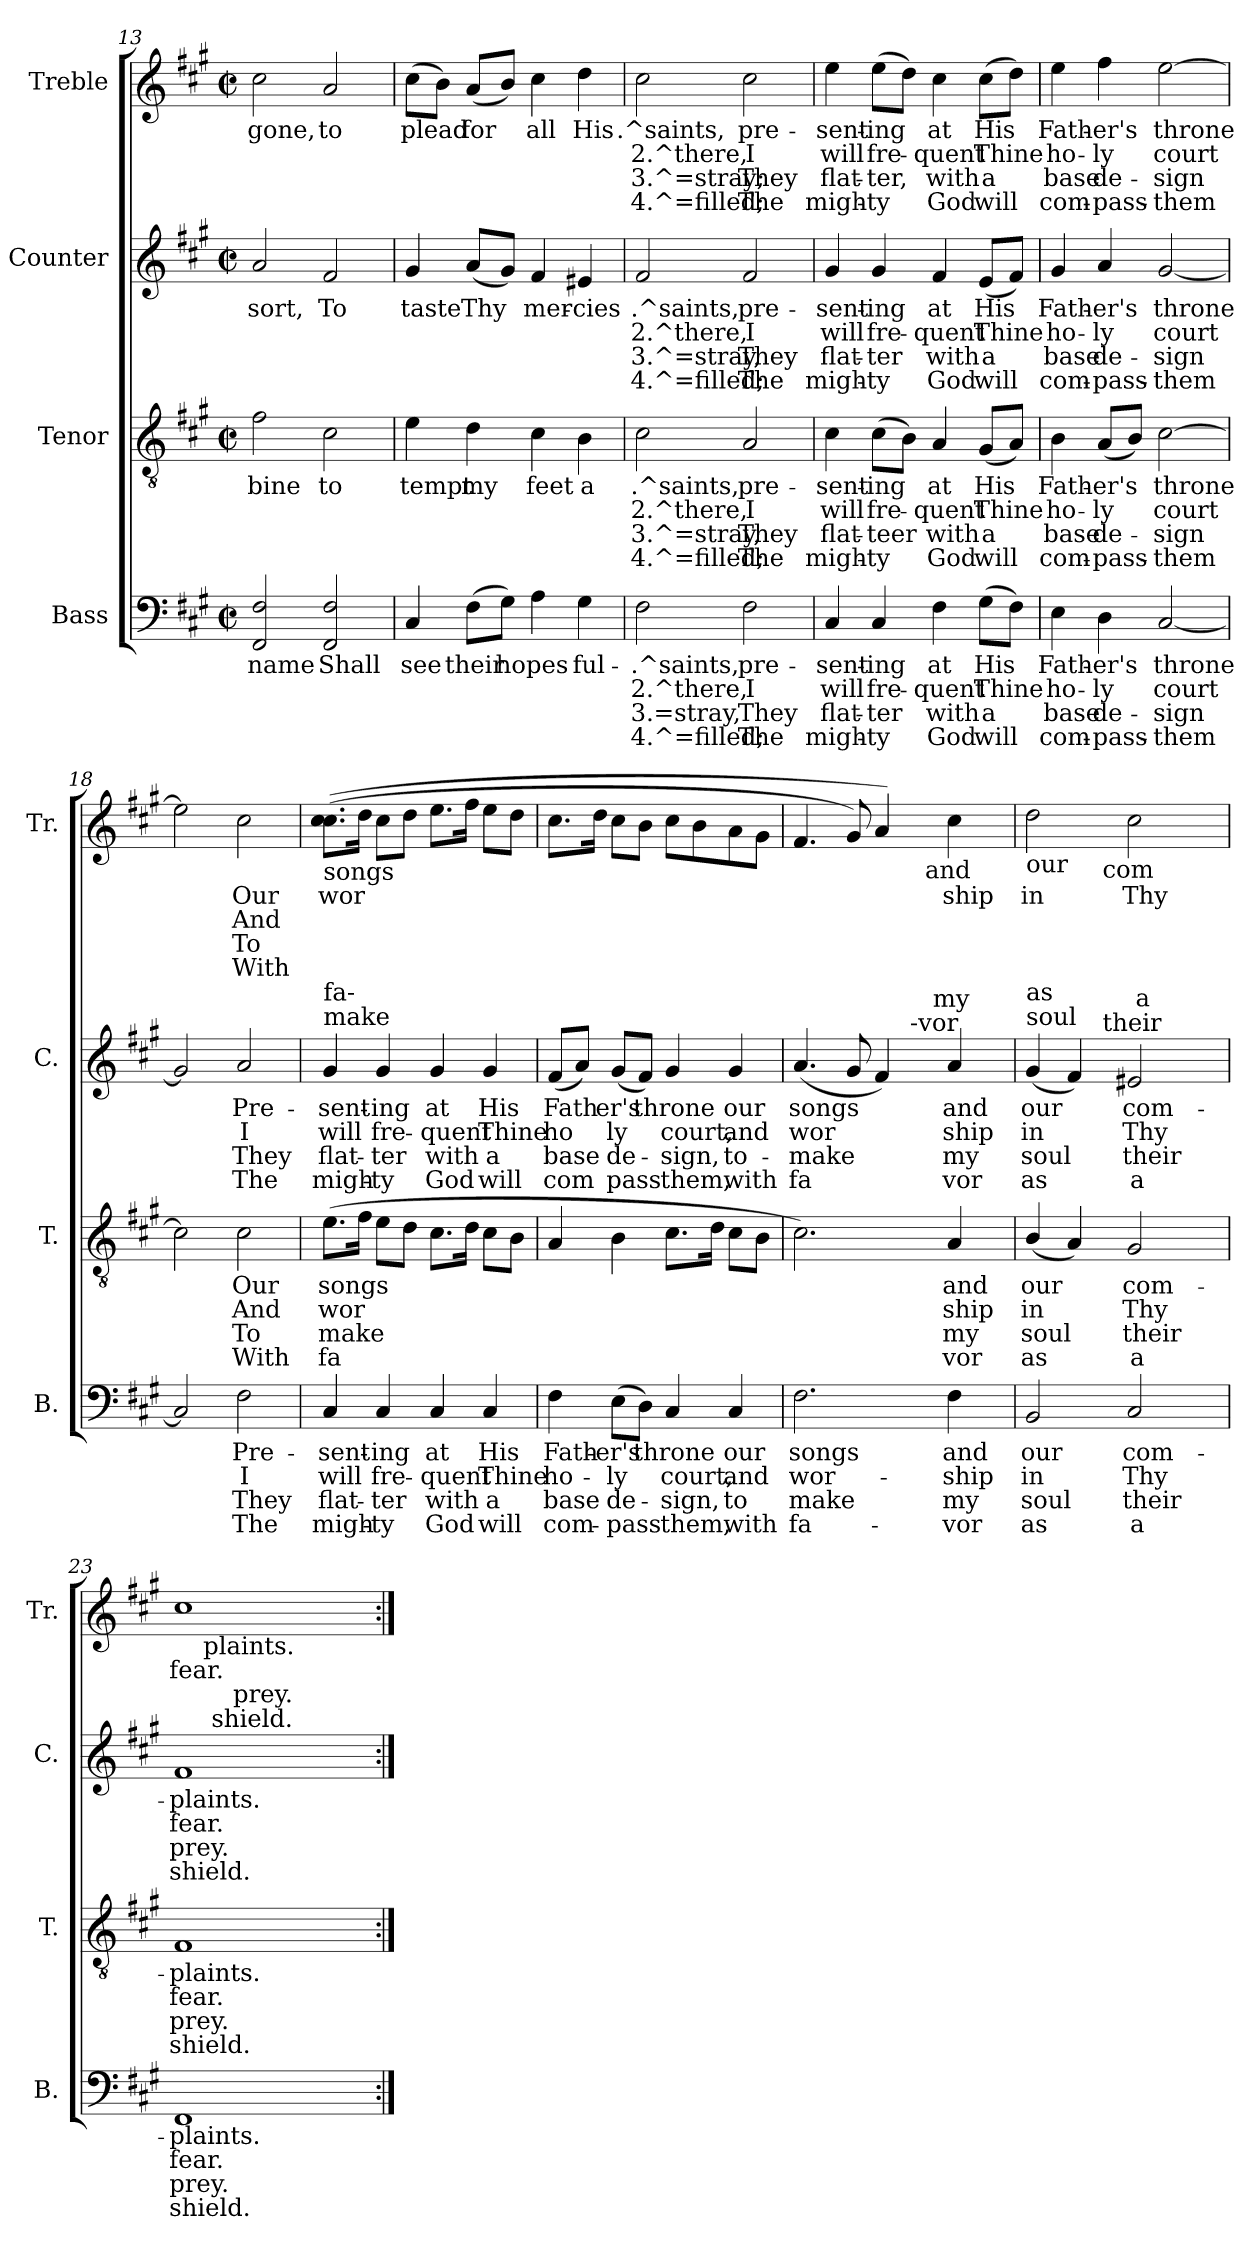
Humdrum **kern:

**kern	**text	**text	**text	**text	**kern	**text	**text	**text	**text	**kern	**text	**text	**text	**text	**kern	**text	**text	**text	**text
*part4	*part4	*part4	*part4	*part4	*part3	*part3	*part3	*part3	*part3	*part2	*part2	*part2	*part2	*part2	*part1	*part1	*part1	*part1	*part1
*staff4	*staff4	*staff4	*staff4	*staff4	*staff3	*staff3	*staff3	*staff3	*staff3	*staff2	*staff2	*staff2	*staff2	*staff2	*staff1	*staff1	*staff1	*staff1	*staff1
*I"Bass	*	*	*	*	*I"Tenor	*	*	*	*	*I"Counter	*	*	*	*	*I"Treble	*	*	*	*
*I'B.	*	*	*	*	*I'T.	*	*	*	*	*I'C.	*	*	*	*	*I'Tr.	*	*	*	*
*clefF4	*	*	*	*	*clefGv2	*	*	*	*	*clefG2	*	*	*	*	*clefG2	*	*	*	*
*k[f#c#g#]	*	*	*	*	*k[f#c#g#]	*	*	*	*	*k[f#c#g#]	*	*	*	*	*k[f#c#g#]	*	*	*	*
*A:	*	*	*	*	*A:	*	*	*	*	*A:	*	*	*	*	*A:	*	*	*	*
*M2/2	*	*	*	*	*M2/2	*	*	*	*	*M2/2	*	*	*	*	*M2/2	*	*	*	*
*met(c|)	*	*	*	*	*met(c|)	*	*	*	*	*met(c|)	*	*	*	*	*met(c|)	*	*	*	*
=13	=13	=13	=13	=13	=13	=13	=13	=13	=13	=13	=13	=13	=13	=13	=13	=13	=13	=13	=13
!	!LO:LY:b:rj	!	!	!	!	!LO:LY:b:rj	!	!	!	!	!LO:LY:b:rj	!	!	!	!	!LO:LY:b:rj	!	!	!
2F#/ 2FF#/	name	.	.	.	2f#\	-bine	.	.	.	2a/	-sort,	.	.	.	2cc#\	gone,	.	.	.
!	!LO:LY:b:rj	!	!	!	!	!LO:LY:b:rj	!	!	!	!	!LO:LY:b:rj	!	!	!	!	!LO:LY:b:rj	!	!	!
2F#/ 2FF#/	Shall	.	.	.	2c#\	to	.	.	.	2f#/	To	.	.	.	2a/	to	.	.	.
=14	=14	=14	=14	=14	=14	=14	=14	=14	=14	=14	=14	=14	=14	=14	=14	=14	=14	=14	=14
!	!LO:LY:b:rj	!	!	!	!	!LO:LY:b:rj	!	!	!	!	!LO:LY:b:rj	!	!	!	!	!LO:LY:b:rj	!	!	!
4C#/	see	.	.	.	4e\	tempt	.	.	.	4g#/	taste	.	.	.	(>8cc#\L	plead	.	.	.
!	!	!	!	!	!	!	!	!	!	!	!	!	!	!	!	!LO:LY:b:rj	!	!	!
.	.	.	.	.	.	.	.	.	.	.	.	.	.	.	8b\J)	.	.	.	.
!	!LO:LY:b:rj	!	!	!	!	!LO:LY:b:rj	!	!	!	!	!LO:LY:b:rj	!	!	!	!	!LO:LY:b:rj	!	!	!
(>8F#\L	their	.	.	.	4d\	my	.	.	.	(<8a/L	Thy	.	.	.	(<8a/L	for	.	.	.
!	!LO:LY:b:rj	!	!	!	!	!	!	!	!	!	!LO:LY:b:rj	!	!	!	!	!LO:LY:b:rj	!	!	!
8G#\J)	hopes	.	.	.	.	.	.	.	.	8g#/J)	.	.	.	.	8b/J)	.	.	.	.
!	!LO:LY:b:rj	!	!	!	!	!LO:LY:b:rj	!	!	!	!	!LO:LY:b:rj	!	!	!	!	!LO:LY:b:rj	!	!	!
4A\	.	.	.	.	4c#\	feet	.	.	.	4f#/	mer-	.	.	.	4cc#\	all	.	.	.
!	!LO:LY:b:rj	!	!	!	!	!LO:LY:b:rj	!	!	!	!	!LO:LY:b:rj	!	!	!	!	!LO:LY:b:rj	!	!	!
4G#\	ful-	.	.	.	4B\	a	.	.	.	4e#X/	-cies	.	.	.	4dd\	His	.	.	.
!!LO:PB:g=z
=15	=15	=15	=15	=15	=15	=15	=15	=15	=15	=15	=15	=15	=15	=15	=15	=15	=15	=15	=15
!	!LO:LY:b:rj	!LO:LY:b:rj	!LO:LY:b:rj	!LO:LY:b:rj	!	!LO:LY:b:rj	!LO:LY:b:rj	!LO:LY:b:rj	!LO:LY:b:rj	!	!LO:LY:b:rj	!LO:LY:b:rj	!LO:LY:b:rj	!LO:LY:b:rj	!	!LO:LY:b:rj	!LO:LY:b:rj	!LO:LY:b:rj	!LO:LY:b:rj
2F#\	-.^saints,	2.^there,	3.=stray,	4.^=filled;	2c#\	.^saints,	2.^there,	3.^=stray,	4.^=filled;	2f#/	.^saints,	2.^there,	3.^=stray,	4.^=filled;	2cc#\	.^saints,	2.^there,	3.^=stray;	4.^=filled;
!	!LO:LY:b:rj	!LO:LY:b:rj	!LO:LY:b:rj	!LO:LY:b:rj	!	!LO:LY:b:rj	!LO:LY:b:rj	!LO:LY:b:rj	!LO:LY:b:rj	!	!LO:LY:b:rj	!LO:LY:b:rj	!LO:LY:b:rj	!LO:LY:b:rj	!	!LO:LY:b:rj	!LO:LY:b:rj	!LO:LY:b:rj	!LO:LY:b:rj
2F#\	pre-	-I	They	The	2A/	pre-	-I	They	The	2f#/	pre-	-I	They	The	2cc#\	pre-	-I	They	The
=16	=16	=16	=16	=16	=16	=16	=16	=16	=16	=16	=16	=16	=16	=16	=16	=16	=16	=16	=16
!	!LO:LY:b:rj	!LO:LY:b:rj	!LO:LY:b:rj	!LO:LY:b:rj	!	!LO:LY:b:rj	!LO:LY:b:rj	!LO:LY:b:rj	!LO:LY:b:rj	!	!LO:LY:b:rj	!LO:LY:b:rj	!LO:LY:b:rj	!LO:LY:b:rj	!	!LO:LY:b:rj	!LO:LY:b:rj	!LO:LY:b:rj	!LO:LY:b:rj
4C#/	sent-	-will	flat-	-migh-	4c#\	sent-	-will	flat-	-migh-	4g#/	sent-	-will	flat-	-migh-	4ee\	sent-	-will	flat-	-migh-
!	!LO:LY:b:rj	!LO:LY:b:rj	!LO:LY:b:rj	!LO:LY:b:rj	!	!LO:LY:b:rj	!LO:LY:b:rj	!LO:LY:b:rj	!LO:LY:b:rj	!	!LO:LY:b:rj	!LO:LY:b:rj	!LO:LY:b:rj	!LO:LY:b:rj	!	!LO:LY:b:rj	!LO:LY:b:rj	!LO:LY:b:rj	!LO:LY:b:rj
4C#/	-ing	fre-	-ter	ty	(>8c#\L	-ing	fre-	-teer	ty	4g#/	-ing	fre-	-ter	ty	(>8ee\L	-ing	fre-	-ter,	ty
!	!	!	!	!	!	!LO:LY:b:rj	!LO:LY:b:rj	!LO:LY:b:rj	!LO:LY:b:rj	!	!	!	!	!	!	!LO:LY:b:rj	!LO:LY:b:rj	!LO:LY:b:rj	!LO:LY:b:rj
.	.	.	.	.	8B\J)	.	.	.	.	.	.	.	.	.	8dd\J)	.	.	.	.
!	!LO:LY:b:rj	!LO:LY:b:rj	!LO:LY:b:rj	!LO:LY:b:rj	!	!LO:LY:b:rj	!LO:LY:b:rj	!LO:LY:b:rj	!LO:LY:b:rj	!	!LO:LY:b:rj	!LO:LY:b:rj	!LO:LY:b:rj	!LO:LY:b:rj	!	!LO:LY:b:rj	!LO:LY:b:rj	!LO:LY:b:rj	!LO:LY:b:rj
4F#\	at	quent	with	God	4A/	at	quent	with	God	4f#/	at	quent	with	God	4cc#\	at	quent	with	God
!	!LO:LY:b:rj	!LO:LY:b:rj	!LO:LY:b:rj	!LO:LY:b:rj	!	!LO:LY:b:rj	!LO:LY:b:rj	!LO:LY:b:rj	!LO:LY:b:rj	!	!LO:LY:b:rj	!LO:LY:b:rj	!LO:LY:b:rj	!LO:LY:b:rj	!	!LO:LY:b:rj	!LO:LY:b:rj	!LO:LY:b:rj	!LO:LY:b:rj
(>8G#\L	His	Thine	a	will	(<8G#/L	His	Thine	a	will	(<8e/L	His	Thine	a	will	(>8cc#\L	His	Thine	a	will
!	!LO:LY:b:rj	!LO:LY:b:rj	!LO:LY:b:rj	!LO:LY:b:rj	!	!LO:LY:b:rj	!LO:LY:b:rj	!LO:LY:b:rj	!LO:LY:b:rj	!	!LO:LY:b:rj	!LO:LY:b:rj	!LO:LY:b:rj	!LO:LY:b:rj	!	!LO:LY:b:rj	!LO:LY:b:rj	!LO:LY:b:rj	!LO:LY:b:rj
8F#\J)	.	.	.	.	8A/J)	.	.	.	.	8f#/J)	.	.	.	.	8dd\J)	.	.	.	.
=17	=17	=17	=17	=17	=17	=17	=17	=17	=17	=17	=17	=17	=17	=17	=17	=17	=17	=17	=17
!	!LO:LY:b:rj	!LO:LY:b:rj	!LO:LY:b:rj	!LO:LY:b:rj	!	!LO:LY:b:rj	!LO:LY:b:rj	!LO:LY:b:rj	!LO:LY:b:rj	!	!LO:LY:b:rj	!LO:LY:b:rj	!LO:LY:b:rj	!LO:LY:b:rj	!	!LO:LY:b:rj	!LO:LY:b:rj	!LO:LY:b:rj	!LO:LY:b:rj
4E\	Fath-	-ho-	-base	com-	4B\	Fath-	-ho-	-base	com-	4g#/	Fath-	-ho-	-base	com-	4ee\	Fath-	-ho-	-base	com-
!	!LO:LY:b:rj	!LO:LY:b:rj	!LO:LY:b:rj	!LO:LY:b:rj	!	!LO:LY:b:rj	!LO:LY:b:rj	!LO:LY:b:rj	!LO:LY:b:rj	!	!LO:LY:b:rj	!LO:LY:b:rj	!LO:LY:b:rj	!LO:LY:b:rj	!	!LO:LY:b:rj	!LO:LY:b:rj	!LO:LY:b:rj	!LO:LY:b:rj
4D\	-er's	ly	de-	-pass-	(<8A/L	-er's	ly	de-	-pass-	4a/	-er's	ly	de-	-pass-	4ff#\	-er's	ly	de-	-pass-
!	!	!	!	!	!	!LO:LY:b:rj	!LO:LY:b:rj	!LO:LY:b:rj	!LO:LY:b:rj	!	!	!	!	!	!	!	!	!	!
.	.	.	.	.	8B/J)	--	-	.	.	.	.	.	.	.	.	.	.	.	.
!	!LO:LY:b:rj	!LO:LY:b:rj	!LO:LY:b:rj	!LO:LY:b:rj	!	!LO:LY:b:rj	!LO:LY:b:rj	!LO:LY:b:rj	!LO:LY:b:rj	!	!LO:LY:b:rj	!LO:LY:b:rj	!LO:LY:b:rj	!LO:LY:b:rj	!	!LO:LY:b:rj	!LO:LY:b:rj	!LO:LY:b:rj	!LO:LY:b:rj
[<2C#/	-throne	court	sign	them	[>2c#\	throne	court	sign	them	[<2g#/	-throne	court	sign	them	[>2ee\	-throne	court	sign	them
=18	=18	=18	=18	=18	=18	=18	=18	=18	=18	=18	=18	=18	=18	=18	=18	=18	=18	=18	=18
!	!LO:LY:b:rj	!LO:LY:b:rj	!LO:LY:b:rj	!LO:LY:b:rj	!	!LO:LY:b:rj	!LO:LY:b:rj	!LO:LY:b:rj	!LO:LY:b:rj	!	!LO:LY:b:rj	!LO:LY:b:rj	!LO:LY:b:rj	!LO:LY:b:rj	!	!LO:LY:b:rj	!LO:LY:b:rj	!LO:LY:b:rj	!LO:LY:b:rj
2C#/]	.	-	-	.	2c#\]	.	.	.	.	2g#/]	.	-	-	.	2ee\]	.	.	.	.
!	!LO:LY:b:rj	!LO:LY:b:rj	!LO:LY:b:rj	!LO:LY:b:rj	!	!LO:LY:b:rj	!LO:LY:b:rj	!LO:LY:b:rj	!LO:LY:b:rj	!	!LO:LY:b:rj	!LO:LY:b:rj	!LO:LY:b:rj	!LO:LY:b:rj	!	!LO:LY:b:rj	!LO:LY:b:rj	!LO:LY:b:rj	!LO:LY:b:rj
2F#\	Pre-	-I	They	The	2c#\	Our	And	To	With	2a/	Pre-	-I	They	The	2cc#\	Our	And	To	With
!!LO:LB:g=z
=19	=19	=19	=19	=19	=19	=19	=19	=19	=19	=19	=19	=19	=19	=19	=19	=19	=19	=19	=19
!	!	!	!	!	!	!	!	!	!	!	!	!	!	!	!LO:TX:b:t=songs	!	!	!	!
!	!	!	!	!	!	!	!	!	!	!LO:TX:a:t=make	!	!	!	!	!	!	!	!	!
!	!	!	!	!	!	!	!	!	!	!LO:TX:a:t=fa-	!	!	!	!	!	!	!	!	!
!	!LO:LY:b:rj	!LO:LY:b:rj	!LO:LY:b:rj	!LO:LY:b:rj	!	!LO:LY:b:rj	!LO:LY:b:rj	!LO:LY:b:rj	!LO:LY:b:rj	!	!LO:LY:b:rj	!LO:LY:b:rj	!LO:LY:b:rj	!LO:LY:b:rj	!	!LO:LY:b:rj	!	!	!
4C#/	sent-	-will	flat-	-migh-	(>8.e\L	songs	wor	make	fa	4g#/	sent-	-will	flat-	-migh-	(>(>8.cc#\ 8.cc#\L	wor-	.	.	.
!	!	!	!	!	!	!LO:LY:b:rj	!LO:LY:b:rj	!LO:LY:b:rj	!LO:LY:b:rj	!	!	!	!	!	!	!LO:LY:b:rj	!	!	!
.	.	.	.	.	16f#\J	.	.	.	.	.	.	.	.	.	16dd\J	--	.	.	.
!	!LO:LY:b:rj	!LO:LY:b:rj	!LO:LY:b:rj	!LO:LY:b:rj	!	!LO:LY:b:rj	!LO:LY:b:rj	!LO:LY:b:rj	!LO:LY:b:rj	!	!LO:LY:b:rj	!LO:LY:b:rj	!LO:LY:b:rj	!LO:LY:b:rj	!	!LO:LY:b:rj	!	!	!
4C#/	-ing	fre-	-ter	ty	8e\L	.	.	.	.	4g#/	-ing	fre-	-ter	ty	8cc#\L	--	.	.	.
!	!	!	!	!	!	!LO:LY:b:rj	!LO:LY:b:rj	!LO:LY:b:rj	!LO:LY:b:rj	!	!	!	!	!	!	!LO:LY:b:rj	!	!	!
.	.	.	.	.	8d\J	.	.	.	.	.	.	.	.	.	8dd\J	--	.	.	.
!	!LO:LY:b:rj	!LO:LY:b:rj	!LO:LY:b:rj	!LO:LY:b:rj	!	!LO:LY:b:rj	!LO:LY:b:rj	!LO:LY:b:rj	!LO:LY:b:rj	!	!LO:LY:b:rj	!LO:LY:b:rj	!LO:LY:b:rj	!LO:LY:b:rj	!	!LO:LY:b:rj	!	!	!
4C#/	at	quent	with	God	8.c#\L	.	.	.	.	4g#/	at	quent	with	God	8.ee\L	--	.	.	.
!	!	!	!	!	!	!LO:LY:b:rj	!LO:LY:b:rj	!LO:LY:b:rj	!LO:LY:b:rj	!	!	!	!	!	!	!LO:LY:b:rj	!	!	!
.	.	.	.	.	16d\J	.	.	.	.	.	.	.	.	.	16ff#\J	--	.	.	.
!	!LO:LY:b:rj	!LO:LY:b:rj	!LO:LY:b:rj	!LO:LY:b:rj	!	!LO:LY:b:rj	!LO:LY:b:rj	!LO:LY:b:rj	!LO:LY:b:rj	!	!LO:LY:b:rj	!LO:LY:b:rj	!LO:LY:b:rj	!LO:LY:b:rj	!	!LO:LY:b:rj	!	!	!
4C#/	His	Thine	a	will	8c#\L	.	.	.	.	4g#/	His	Thine	a	will	8ee\L	--	.	.	.
!	!	!	!	!	!	!LO:LY:b:rj	!LO:LY:b:rj	!LO:LY:b:rj	!LO:LY:b:rj	!	!	!	!	!	!	!LO:LY:b:rj	!	!	!
.	.	.	.	.	8B\J	.	.	.	.	.	.	.	.	.	8dd\J	--	.	.	.
=20	=20	=20	=20	=20	=20	=20	=20	=20	=20	=20	=20	=20	=20	=20	=20	=20	=20	=20	=20
!	!LO:LY:b:rj	!LO:LY:b:rj	!LO:LY:b:rj	!LO:LY:b:rj	!	!LO:LY:b:rj	!	!	!	!	!LO:LY:b:rj	!LO:LY:b:rj	!LO:LY:b:rj	!LO:LY:b:rj	!	!LO:LY:b:rj	!	!	!
4F#\	Fath-	-ho-	-base	com-	4A/	.	.	.	.	(<8f#/L	Fath-	-ho-	-base	com-	8.cc#\L	--	.	.	.
!	!	!	!	!	!	!	!	!	!	!	!LO:LY:b:rj	!LO:LY:b:rj	!LO:LY:b:rj	!LO:LY:b:rj	!	!	!	!	!
.	.	.	.	.	.	.	.	.	.	8a/J)	--	-	.	-	.	.	.	.	.
!	!	!	!	!	!	!	!	!	!	!	!	!	!	!	!	!LO:LY:b:rj	!	!	!
.	.	.	.	.	.	.	.	.	.	.	.	.	.	.	16dd\J	--	.	.	.
!	!LO:LY:b:rj	!LO:LY:b:rj	!LO:LY:b:rj	!LO:LY:b:rj	!	!LO:LY:b:rj	!	!	!	!	!LO:LY:b:rj	!LO:LY:b:rj	!LO:LY:b:rj	!LO:LY:b:rj	!	!LO:LY:b:rj	!	!	!
(>8E\L	-er's	ly	de-	-pass	4B\	.	.	.	.	(<8g#/L	-er's	ly	de-	-pass	8cc#\L	--	.	.	.
!	!LO:LY:b:rj	!LO:LY:b:rj	!LO:LY:b:rj	!LO:LY:b:rj	!	!	!	!	!	!	!LO:LY:b:rj	!LO:LY:b:rj	!LO:LY:b:rj	!LO:LY:b:rj	!	!LO:LY:b:rj	!	!	!
8D\J)	throne	.	.	.	.	.	.	.	.	8f#/J)	throne	.	.	.	8b\J	--	.	.	.
!	!LO:LY:b:rj	!LO:LY:b:rj	!LO:LY:b:rj	!LO:LY:b:rj	!	!LO:LY:b:rj	!	!	!	!	!LO:LY:b:rj	!LO:LY:b:rj	!LO:LY:b:rj	!LO:LY:b:rj	!	!LO:LY:b:rj	!	!	!
4C#/	.	court,	sign,	them,	8.c#\L	.	.	.	.	4g#/	.	court,	sign,	them,	8cc#\L	--	.	.	.
!	!	!	!	!	!	!	!	!	!	!	!	!	!	!	!	!LO:LY:b:rj	!	!	!
.	.	.	.	.	.	.	.	.	.	.	.	.	.	.	8b\	--	.	.	.
!	!	!	!	!	!	!LO:LY:b:rj	!	!	!	!	!	!	!	!	!	!	!	!	!
.	.	.	.	.	16d\J	.	.	.	.	.	.	.	.	.	.	.	.	.	.
!	!LO:LY:b:rj	!LO:LY:b:rj	!LO:LY:b:rj	!LO:LY:b:rj	!	!LO:LY:b:rj	!	!	!	!	!LO:LY:b:rj	!LO:LY:b:rj	!LO:LY:b:rj	!LO:LY:b:rj	!	!LO:LY:b:rj	!	!	!
4C#/	our	and	to	with	8c#\L	.	.	.	.	4g#/	our	and	to-	-with	8a\	--	.	.	.
!	!	!	!	!	!	!LO:LY:b:rj	!	!	!	!	!	!	!	!	!	!LO:LY:b:rj	!	!	!
.	.	.	.	.	8B\J	.	.	.	.	.	.	.	.	.	8g#\J	--	.	.	.
=21	=21	=21	=21	=21	=21	=21	=21	=21	=21	=21	=21	=21	=21	=21	=21	=21	=21	=21	=21
!	!LO:LY:b:rj	!LO:LY:b:rj	!LO:LY:b:rj	!LO:LY:b:rj	!	!LO:LY:b:rj	!LO:LY:b:rj	!LO:LY:b:rj	!LO:LY:b:rj	!	!LO:LY:b:rj	!LO:LY:b:rj	!LO:LY:b:rj	!LO:LY:b:rj	!	!LO:LY:b:rj	!	!	!
*	*	*	*	*	*	*	*	*	*	*^	*	*	*	*	*^	*	*	*	*
*	*	*	*	*	*	*	*	*	*	*	*^	*	*	*	*	*	*	*	*	*	*
2.F#\	songs	wor-	-make	fa-	2.c#\)	.	.	.	.	(<4.a/	2ryy	2ryy	songs	wor	make	fa	4.f#/	2ryy	--	.	.	.
!	!	!	!	!	!	!	!	!	!	!	!	!	!LO:LY:b:rj	!LO:LY:b:rj	!LO:LY:b:rj	!LO:LY:b:rj	!	!	!LO:LY:b:rj	!	!	!
.	.	.	.	.	.	.	.	.	.	8g#/	.	.	.	.	.	.	8g#/)	.	--	.	.	.
!	!	!	!	!	!	!	!	!	!	!	!	!	!LO:LY:b:rj	!LO:LY:b:rj	!LO:LY:b:rj	!LO:LY:b:rj	!	!	!LO:LY:b:rj	!	!	!
.	.	.	.	.	.	.	.	.	.	4f#/)	8ryy	8ryy	.	.	.	.	4a/)	8.ryy	--	.	.	.
.	.	.	.	.	.	.	.	.	.	.	64ryy	16ryy	.	.	.	.	.	.	.	.	.	.
!	!	!	!	!	!	!	!	!	!	!	!LO:TX:a:t=-vor	!	!	!	!	!	!	!	!	!	!	!
.	.	.	.	.	.	.	.	.	.	.	4ryy	.	.	.	.	.	.	.	.	.	.	.
!	!	!	!	!	!	!	!	!	!	!	!	!	!	!	!	!	!	!LO:TX:b:t=and	!	!	!	!
.	.	.	.	.	.	.	.	.	.	.	.	64ryy	.	.	.	.	.	4ryy	.	.	.	.
!	!	!	!	!	!	!	!	!	!	!	!	!LO:TX:a:t=my	!	!	!	!	!	!	!	!	!	!
.	.	.	.	.	.	.	.	.	.	.	.	4ryy	.	.	.	.	.	.	.	.	.	.
!	!LO:LY:b:rj	!LO:LY:b:rj	!LO:LY:b:rj	!LO:LY:b:rj	!	!LO:LY:b:rj	!LO:LY:b:rj	!LO:LY:b:rj	!LO:LY:b:rj	!	!	!	!LO:LY:b:rj	!LO:LY:b:rj	!LO:LY:b:rj	!LO:LY:b:rj	!	!	!LO:LY:b:rj	!	!	!
4F#\	-and	ship	my	vor	4A/	and	ship	my	vor	4a/	.	.	and	ship	my	vor	4cc#\	.	-ship	.	.	.
.	.	.	.	.	.	.	.	.	.	.	16..ryy	.	.	.	.	.	.	.	.	.	.	.
.	.	.	.	.	.	.	.	.	.	.	.	.	.	.	.	.	.	16ryy	.	.	.	.
.	.	.	.	.	.	.	.	.	.	.	.	32.ryy	.	.	.	.	.	.	.	.	.	.
=22	=22	=22	=22	=22	=22	=22	=22	=22	=22	=22	=22	=22	=22	=22	=22	=22	=22	=22	=22	=22	=22	=22
!	!	!	!	!	!	!	!	!	!	!	!	!	!	!	!	!	!LO:TX:b:t=our	!	!	!	!	!
!	!	!	!	!	!	!	!	!	!	!LO:TX:a:t=soul	!	!	!	!	!	!	!	!	!	!	!	!
!	!	!	!	!	!	!	!	!	!	!LO:TX:a:t=as	!	!	!	!	!	!	!	!	!	!	!	!
!	!LO:LY:b:rj	!LO:LY:b:rj	!LO:LY:b:rj	!LO:LY:b:rj	!	!LO:LY:b:rj	!LO:LY:b:rj	!LO:LY:b:rj	!LO:LY:b:rj	!	!	!	!LO:LY:b:rj	!LO:LY:b:rj	!LO:LY:b:rj	!LO:LY:b:rj	!	!	!LO:LY:b:rj	!	!	!
2BB/	our	in	soul	as	(<4B/	our	in	soul	as	(<4g#/	4ryy	2ryy	our	in	soul	as	2dd\	4ryy	in	.	.	.
!	!	!	!	!	!	!LO:LY:b:rj	!LO:LY:b:rj	!LO:LY:b:rj	!LO:LY:b:rj	!	!	!	!LO:LY:b:rj	!LO:LY:b:rj	!LO:LY:b:rj	!LO:LY:b:rj	!	!	!	!	!	!
.	.	.	.	.	4A/)	.	-	-	.	4f#/)	8ryy	.	.	-	-	.	.	8ryy	.	.	.	.
.	.	.	.	.	.	.	.	.	.	.	64ryy	.	.	.	.	.	.	64ryy	.	.	.	.
!	!	!	!	!	!	!	!	!	!	!	!	!	!	!	!	!	!	!LO:TX:b:t=com	!	!	!	!
!	!	!	!	!	!	!	!	!	!	!	!LO:TX:a:t=their	!	!	!	!	!	!	!	!	!	!	!
.	.	.	.	.	.	.	.	.	.	.	2ryy	.	.	.	.	.	.	2ryy	.	.	.	.
!	!LO:LY:b:rj	!LO:LY:b:rj	!LO:LY:b:rj	!LO:LY:b:rj	!	!LO:LY:b:rj	!LO:LY:b:rj	!LO:LY:b:rj	!LO:LY:b:rj	!	!	!	!LO:LY:b:rj	!LO:LY:b:rj	!LO:LY:b:rj	!LO:LY:b:rj	!	!	!LO:LY:b:rj	!	!	!
2C#/	com-	-Thy	their	a	2G#/	com-	-Thy	their	a	2e#X/	.	64ryy	com-	-Thy	their	a	2cc#\	.	Thy	.	.	.
!	!	!	!	!	!	!	!	!	!	!	!	!LO:TX:a:t=a	!	!	!	!	!	!	!	!	!	!
.	.	.	.	.	.	.	.	.	.	.	.	4ryy	.	.	.	.	.	.	.	.	.	.
.	.	.	.	.	.	.	.	.	.	.	.	8...ryy	.	.	.	.	.	.	.	.	.	.
.	.	.	.	.	.	.	.	.	.	.	16..ryy	.	.	.	.	.	.	16..ryy	.	.	.	.
=23	=23	=23	=23	=23	=23	=23	=23	=23	=23	=23	=23	=23	=23	=23	=23	=23	=23	=23	=23	=23	=23	=23
!	!LO:LY:b:rj	!LO:LY:b:rj	!LO:LY:b:rj	!LO:LY:b:rj	!	!LO:LY:b:rj	!LO:LY:b:rj	!LO:LY:b:rj	!LO:LY:b:rj	!	!	!	!LO:LY:b:rj	!LO:LY:b:rj	!LO:LY:b:rj	!LO:LY:b:rj	!	!	!LO:LY:b:rj	!	!	!
1FF#	plaints.	fear.	prey.	shield.	1F#	plaints.	fear.	prey.	shield.	1f#	8ryy	8..ryy	plaints.	fear.	prey.	shield.	1cc#	8ryy	fear.	.	.	.
!	!	!	!	!	!	!	!	!	!	!	!	!	!	!	!	!	!	!LO:TX:b:t=plaints.	!	!	!	!
.	.	.	.	.	.	.	.	.	.	.	64ryy	.	.	.	.	.	.	2..ryy	.	.	.	.
!	!	!	!	!	!	!	!	!	!	!	!LO:TX:a:t=shield.	!	!	!	!	!	!	!	!	!	!	!
.	.	.	.	.	.	.	.	.	.	.	2ryy	.	.	.	.	.	.	.	.	.	.	.
!	!	!	!	!	!	!	!	!	!	!	!	!LO:TX:a:t=prey.	!	!	!	!	!	!	!	!	!	!
.	.	.	.	.	.	.	.	.	.	.	.	2ryy	.	.	.	.	.	.	.	.	.	.
.	.	.	.	.	.	.	.	.	.	.	4ryy	.	.	.	.	.	.	.	.	.	.	.
.	.	.	.	.	.	.	.	.	.	.	.	4ryy	.	.	.	.	.	.	.	.	.	.
.	.	.	.	.	.	.	.	.	.	.	16..ryy	.	.	.	.	.	.	.	.	.	.	.
.	.	.	.	.	.	.	.	.	.	.	.	32ryy	.	.	.	.	.	.	.	.	.	.
*	*	*	*	*	*	*	*	*	*	*v	*v	*v	*	*	*	*	*	*	*	*	*	*
*	*	*	*	*	*	*	*	*	*	*	*	*	*	*	*v	*v	*	*	*	*
=:|!	=:|!	=:|!	=:|!	=:|!	=:|!	=:|!	=:|!	=:|!	=:|!	=:|!	=:|!	=:|!	=:|!	=:|!	=:|!	=:|!	=:|!	=:|!	=:|!
*-	*-	*-	*-	*-	*-	*-	*-	*-	*-	*-	*-	*-	*-	*-	*-	*-	*-	*-	*-
